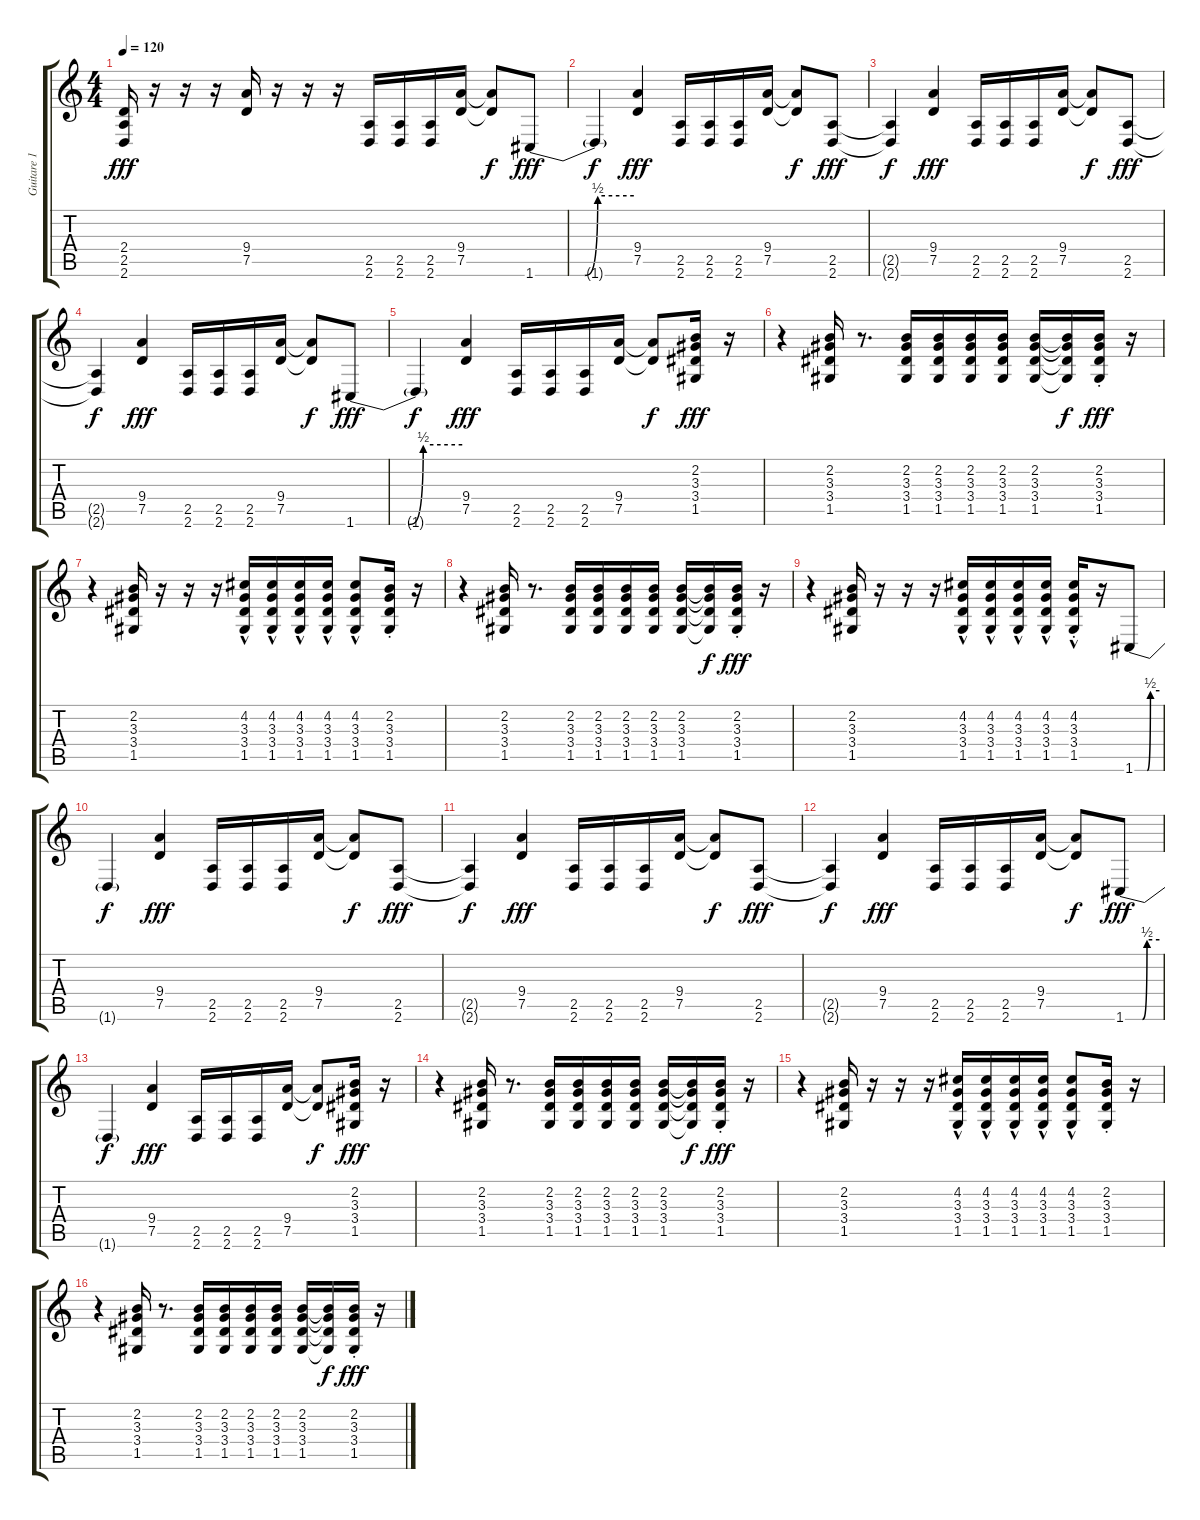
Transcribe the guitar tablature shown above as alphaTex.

\track ("Guitare 1" "Guitare 1") {instrument distortionguitar}
\staff {score tabs}
\tuning (D4 A3 F3 C3 G2 C2) {hide}
\ts (4 4)
\tempo 120
\clef g2
\ks c
(2.4 2.5 2.6).16{dy fff} r.16 r.16 r.16 (9.4 7.5).16 r.16 r.16 r.16 (2.5 2.6).16 (2.5 2.6).16 (2.5 2.6).16 (9.4 7.5).16 (9.4{t} 7.5{t}).8{dy f} 1.6{be (custom 0 0 30 0 38 2 60 2)}.8{dy fff} |
1.6{t}.4{dy f} (9.4 7.5).4{dy fff} (2.5 2.6).16 (2.5 2.6).16 (2.5 2.6).16 (9.4 7.5).16 (9.4{t} 7.5{t}).8{dy f} (2.5 2.6).8{dy fff} |
(2.5{t} 2.6{t}).4{dy f} (9.4 7.5).4{dy fff} (2.5 2.6).16 (2.5 2.6).16 (2.5 2.6).16 (9.4 7.5).16 (9.4{t} 7.5{t}).8{dy f} (2.5 2.6).8{dy fff} |
(2.5{t} 2.6{t}).4{dy f} (9.4 7.5).4{dy fff} (2.5 2.6).16 (2.5 2.6).16 (2.5 2.6).16 (9.4 7.5).16 (9.4{t} 7.5{t}).8{dy f} 1.6{be (custom 0 0 30 0 38 2 60 2)}.8{dy fff} |
1.6{t}.4{dy f} (9.4 7.5).4{dy fff} (2.5 2.6).16 (2.5 2.6).16 (2.5 2.6).16 (9.4 7.5).16 (9.4{t} 7.5{t}).8{dy f} (2.2 3.3 3.4 1.5).16{dy fff} r.16 |
r.4 (2.2 3.3 3.4 1.5).16 r.8{d} (2.2 3.3 3.4 1.5).16 (2.2 3.3 3.4 1.5).16 (2.2 3.3 3.4 1.5).16 (2.2 3.3 3.4 1.5).16 (2.2 3.3 3.4 1.5).16 (2.2{t} 3.3{t} 3.4{t} 1.5{t}).16{dy f} (2.2{st} 3.3{st} 3.4{st} 1.5{st}).16{dy fff} r.16 |
r.4 (2.2 3.3 3.4 1.5).16 r.16 r.16 r.16 (4.2{hac} 3.3 3.4 1.5).16 (4.2{hac} 3.3 3.4 1.5).16 (4.2{hac} 3.3 3.4 1.5).16 (4.2{hac} 3.3 3.4 1.5).16 (4.2{hac} 3.3 3.4 1.5).8 (2.2{st} 3.3{st} 3.4{st} 1.5{st}).16 r.16 |
r.4 (2.2 3.3 3.4 1.5).16 r.8{d} (2.2 3.3 3.4 1.5).16 (2.2 3.3 3.4 1.5).16 (2.2 3.3 3.4 1.5).16 (2.2 3.3 3.4 1.5).16 (2.2 3.3 3.4 1.5).16 (2.2{t} 3.3{t} 3.4{t} 1.5{t}).16{dy f} (2.2{st} 3.3{st} 3.4{st} 1.5{st}).16{dy fff} r.16 |
r.4 (2.2 3.3 3.4 1.5).16 r.16 r.16 r.16 (4.2{hac} 3.3 3.4 1.5).16 (4.2{hac} 3.3 3.4 1.5).16 (4.2{hac} 3.3 3.4 1.5).16 (4.2{hac} 3.3 3.4 1.5).16 (4.2{hac st} 3.3{st} 3.4{st} 1.5{st}).16 r.16 1.6{be (custom 0 0 30 0 38 2 60 2)}.8 |
1.6{t}.4{dy f} (9.4 7.5).4{dy fff} (2.5 2.6).16 (2.5 2.6).16 (2.5 2.6).16 (9.4 7.5).16 (9.4{t} 7.5{t}).8{dy f} (2.5 2.6).8{dy fff} |
(2.5{t} 2.6{t}).4{dy f} (9.4 7.5).4{dy fff} (2.5 2.6).16 (2.5 2.6).16 (2.5 2.6).16 (9.4 7.5).16 (9.4{t} 7.5{t}).8{dy f} (2.5 2.6).8{dy fff} |
(2.5{t} 2.6{t}).4{dy f} (9.4 7.5).4{dy fff} (2.5 2.6).16 (2.5 2.6).16 (2.5 2.6).16 (9.4 7.5).16 (9.4{t} 7.5{t}).8{dy f} 1.6{be (custom 0 0 30 0 38 2 60 2)}.8{dy fff} |
1.6{t}.4{dy f} (9.4 7.5).4{dy fff} (2.5 2.6).16 (2.5 2.6).16 (2.5 2.6).16 (9.4 7.5).16 (9.4{t} 7.5{t}).8{dy f} (2.2 3.3 3.4 1.5).16{dy fff} r.16 |
r.4 (2.2 3.3 3.4 1.5).16 r.8{d} (2.2 3.3 3.4 1.5).16 (2.2 3.3 3.4 1.5).16 (2.2 3.3 3.4 1.5).16 (2.2 3.3 3.4 1.5).16 (2.2 3.3 3.4 1.5).16 (2.2{t} 3.3{t} 3.4{t} 1.5{t}).16{dy f} (2.2{st} 3.3{st} 3.4{st} 1.5{st}).16{dy fff} r.16 |
r.4 (2.2 3.3 3.4 1.5).16 r.16 r.16 r.16 (4.2{hac} 3.3 3.4 1.5).16 (4.2{hac} 3.3 3.4 1.5).16 (4.2{hac} 3.3 3.4 1.5).16 (4.2{hac} 3.3 3.4 1.5).16 (4.2{hac} 3.3 3.4 1.5).8 (2.2{st} 3.3{st} 3.4{st} 1.5{st}).16 r.16 |
r.4 (2.2 3.3 3.4 1.5).16 r.8{d} (2.2 3.3 3.4 1.5).16 (2.2 3.3 3.4 1.5).16 (2.2 3.3 3.4 1.5).16 (2.2 3.3 3.4 1.5).16 (2.2 3.3 3.4 1.5).16 (2.2{t} 3.3{t} 3.4{t} 1.5{t}).16{dy f} (2.2{st} 3.3{st} 3.4{st} 1.5{st}).16{dy fff} r.16
